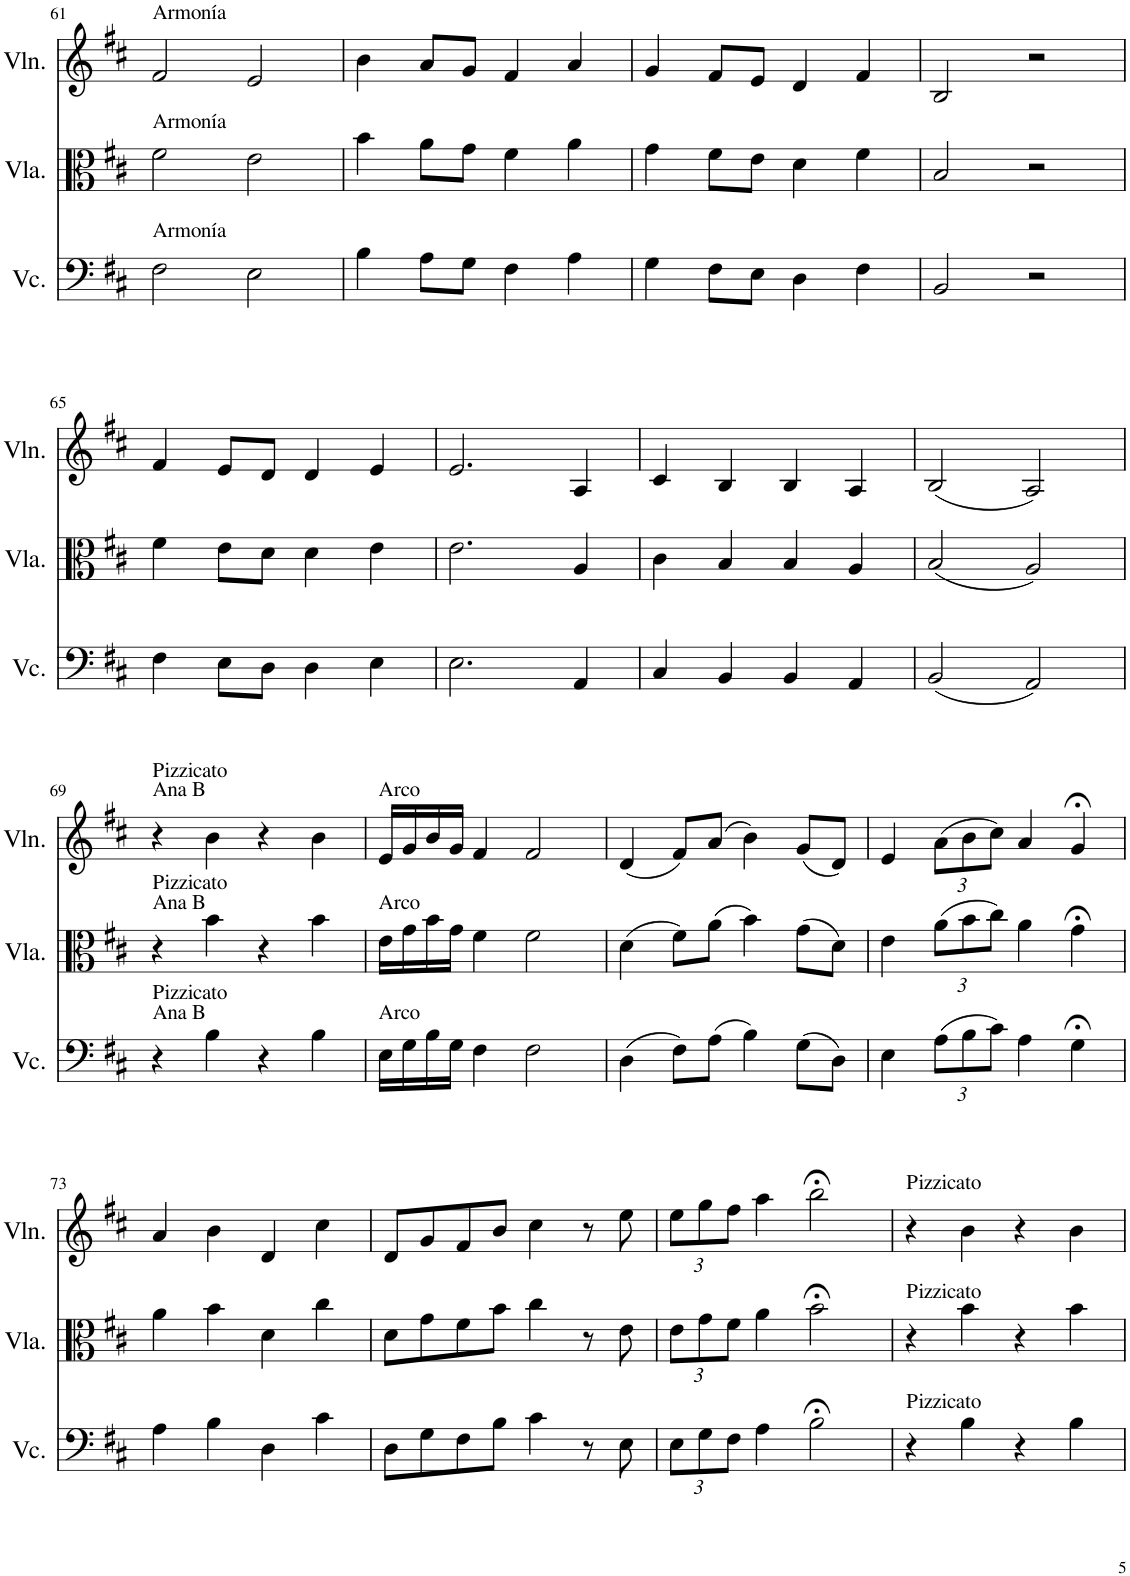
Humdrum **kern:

**kern	**kern	**kern
*part3	*part2	*part1
*staff3	*staff2	*staff1
*I"Violonchelo	*I"Viola	*I"Violín
*I'Vc.	*I'Vla.	*I'Vln.
!!LO:PB:g=z
*clefF4	*clefC3	*clefG2
*k[f#c#]	*k[f#c#]	*k[f#c#]
*M4/4	*M4/4	*M4/4
=61	=61	=61
!	!	!LO:TX:a:t=Armonía
!	!LO:TX:a:t=Armonía	!
!LO:TX:a:t=Armonía	!	!
2F#\	2f#\	2f#/
2E\	2e\	2e/
=62	=62	=62
4B\	4b\	4b\
8A\L	8a\L	8a/L
8G\J	8g\J	8g/J
4F#\	4f#\	4f#/
4A\	4a\	4a/
=63	=63	=63
4G\	4g\	4g/
8F#\L	8f#\L	8f#/L
8E\J	8e\J	8e/J
4D\	4d\	4d/
4F#\	4f#\	4f#/
=64	=64	=64
2BB/	2B/	2B/
2r	2r	2r
!!LO:LB:g=z
=65	=65	=65
4F#\	4f#\	4f#/
8E\L	8e\L	8e/L
8D\J	8d\J	8d/J
4D\	4d\	4d/
4E\	4e\	4e/
=66	=66	=66
2.E\	2.e\	2.e/
4AA/	4A/	4A/
=67	=67	=67
4C#/	4c#\	4c#/
4BB/	4B/	4B/
4BB/	4B/	4B/
4AA/	4A/	4A/
=68	=68	=68
(2BB/	(2B/	(2B/
2AA/)	2A/)	2A/)
!!LO:LB:g=z
=69	=69	=69
!	!	!LO:TX:a:t=Ana B
!	!	!LO:TX:a:t=Pizzicato
!	!LO:TX:a:t=Ana B	!
!	!LO:TX:a:t=Pizzicato	!
!LO:TX:a:t=Ana B	!	!
!LO:TX:a:t=Pizzicato	!	!
4r	4r	4r
4B\	4b\	4b\
4r	4r	4r
4B\	4b\	4b\
=70	=70	=70
!	!	!LO:TX:a:t=Arco
!	!LO:TX:a:t=Arco	!
!LO:TX:a:t=Arco	!	!
16E\LL	16e\LL	16e/LL
16G\	16g\	16g/
16B\	16b\	16b/
16G\JJ	16g\JJ	16g/JJ
4F#\	4f#\	4f#/
2F#\	2f#\	2f#/
=71	=71	=71
(4D\	(4d\	(4d/
8F#\L)	8f#\L)	8f#/L)
(8A\J	(8a\J	(8a/J
4B\)	4b\)	4b\)
(8G\L	(8g\L	(8g/L
8D\J)	8d\J)	8d/J)
=72	=72	=72
4E\	4e\	4e/
*Xbrackettup	*Xbrackettup	*Xbrackettup
(12A\L	(12a\L	(12a\L
12B\	12b\	12b\
12c#\J)	12cc#\J)	12cc#\J)
4A\	4a\	4a/
4G;<\	4g;<\	4g;</
!!LO:LB:g=z
=73	=73	=73
4A\	4a\	4a/
4B\	4b\	4b\
4D\	4d\	4d/
4c#\	4cc#\	4cc#\
=74	=74	=74
8D\L	8d\L	8d/L
8G\	8g\	8g/
8F#\	8f#\	8f#/
8B\J	8b\J	8b/J
4c#\	4cc#\	4cc#\
8r	8r	8r
8E\	8e\	8ee\
=75	=75	=75
12E\L	12e\L	12ee\L
12G\	12g\	12gg\
12F#\J	12f#\J	12ff#\J
4A\	4a\	4aa\
2B;<\	2b;<\	2bb;<\
=76	=76	=76
!	!	!LO:TX:a:t=Pizzicato
!	!LO:TX:a:t=Pizzicato	!
!LO:TX:a:t=Pizzicato	!	!
4r	4r	4r
4B\	4b\	4b\
4r	4r	4r
4B\	4b\	4b\
=	=	=
*-	*-	*-
